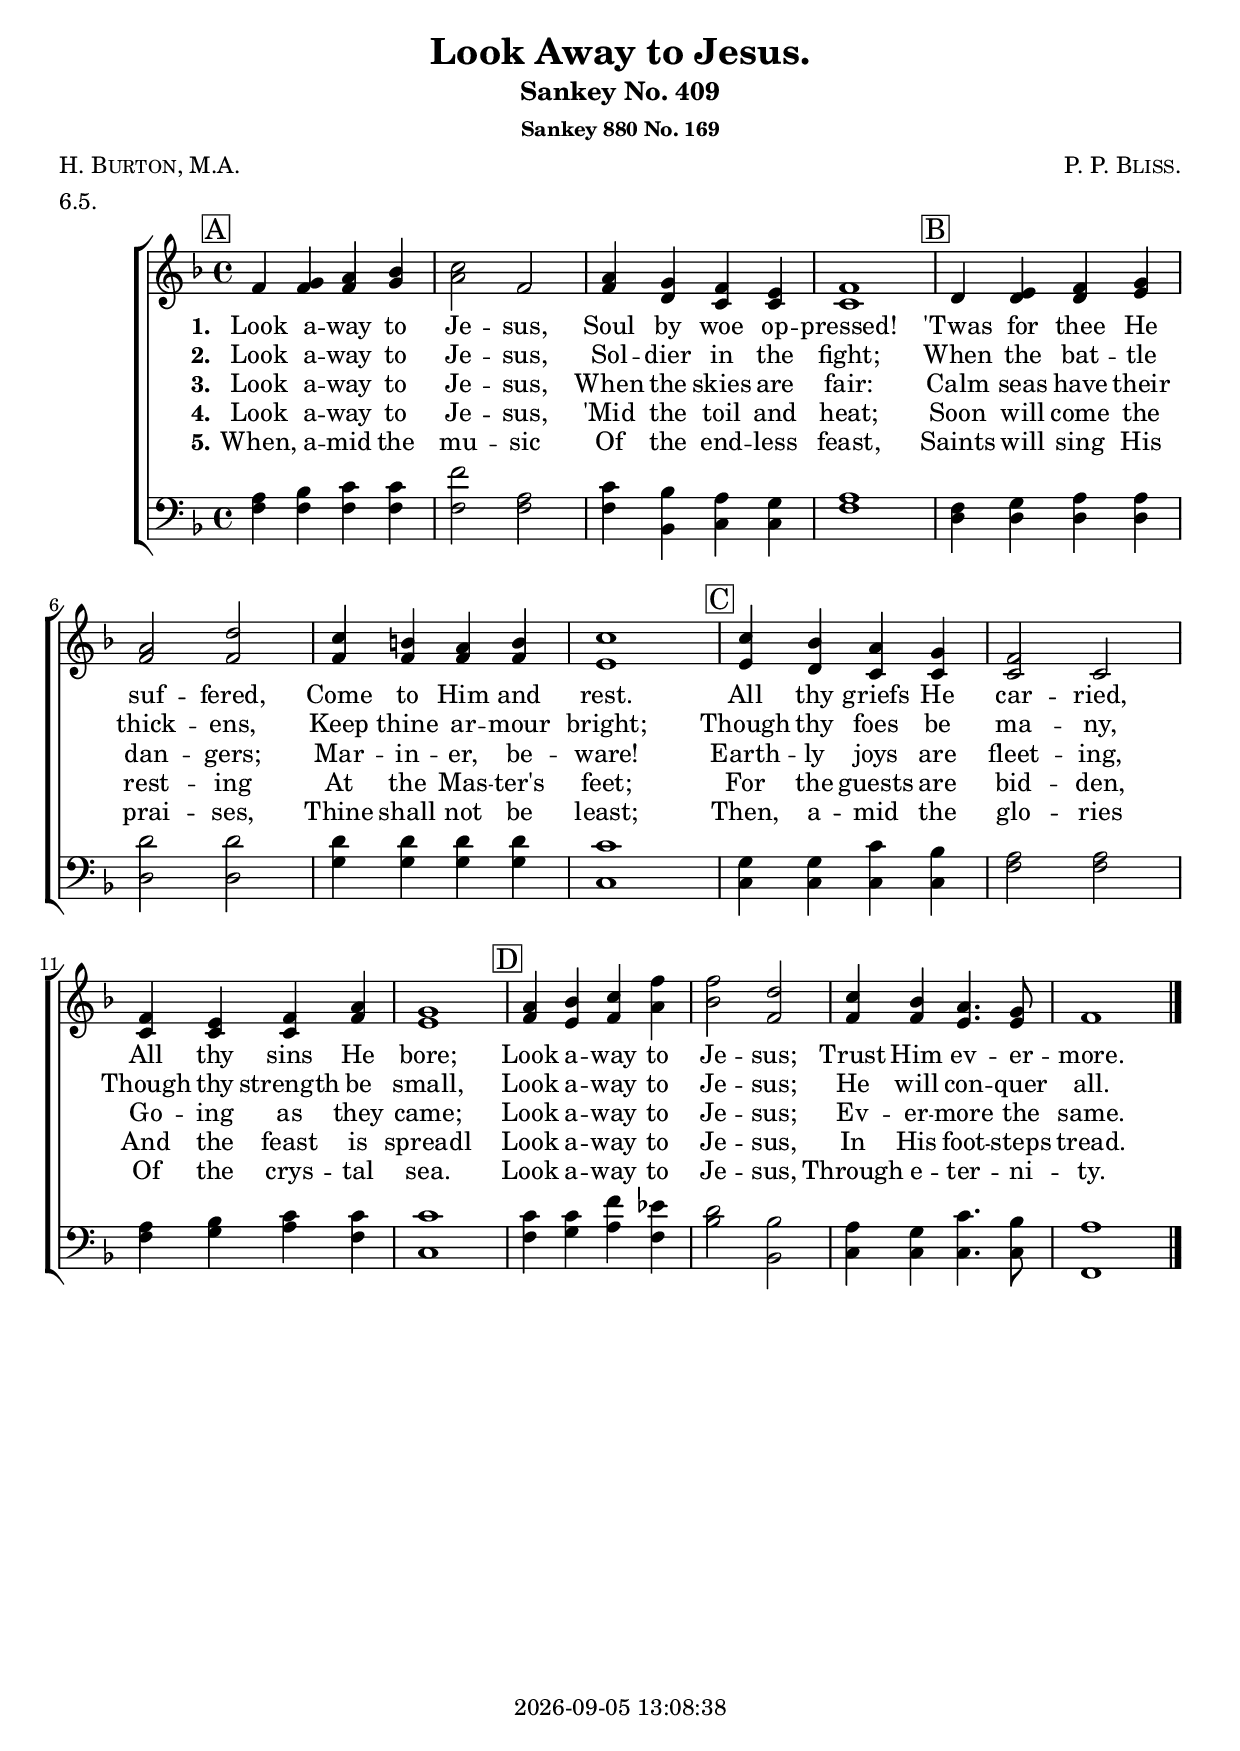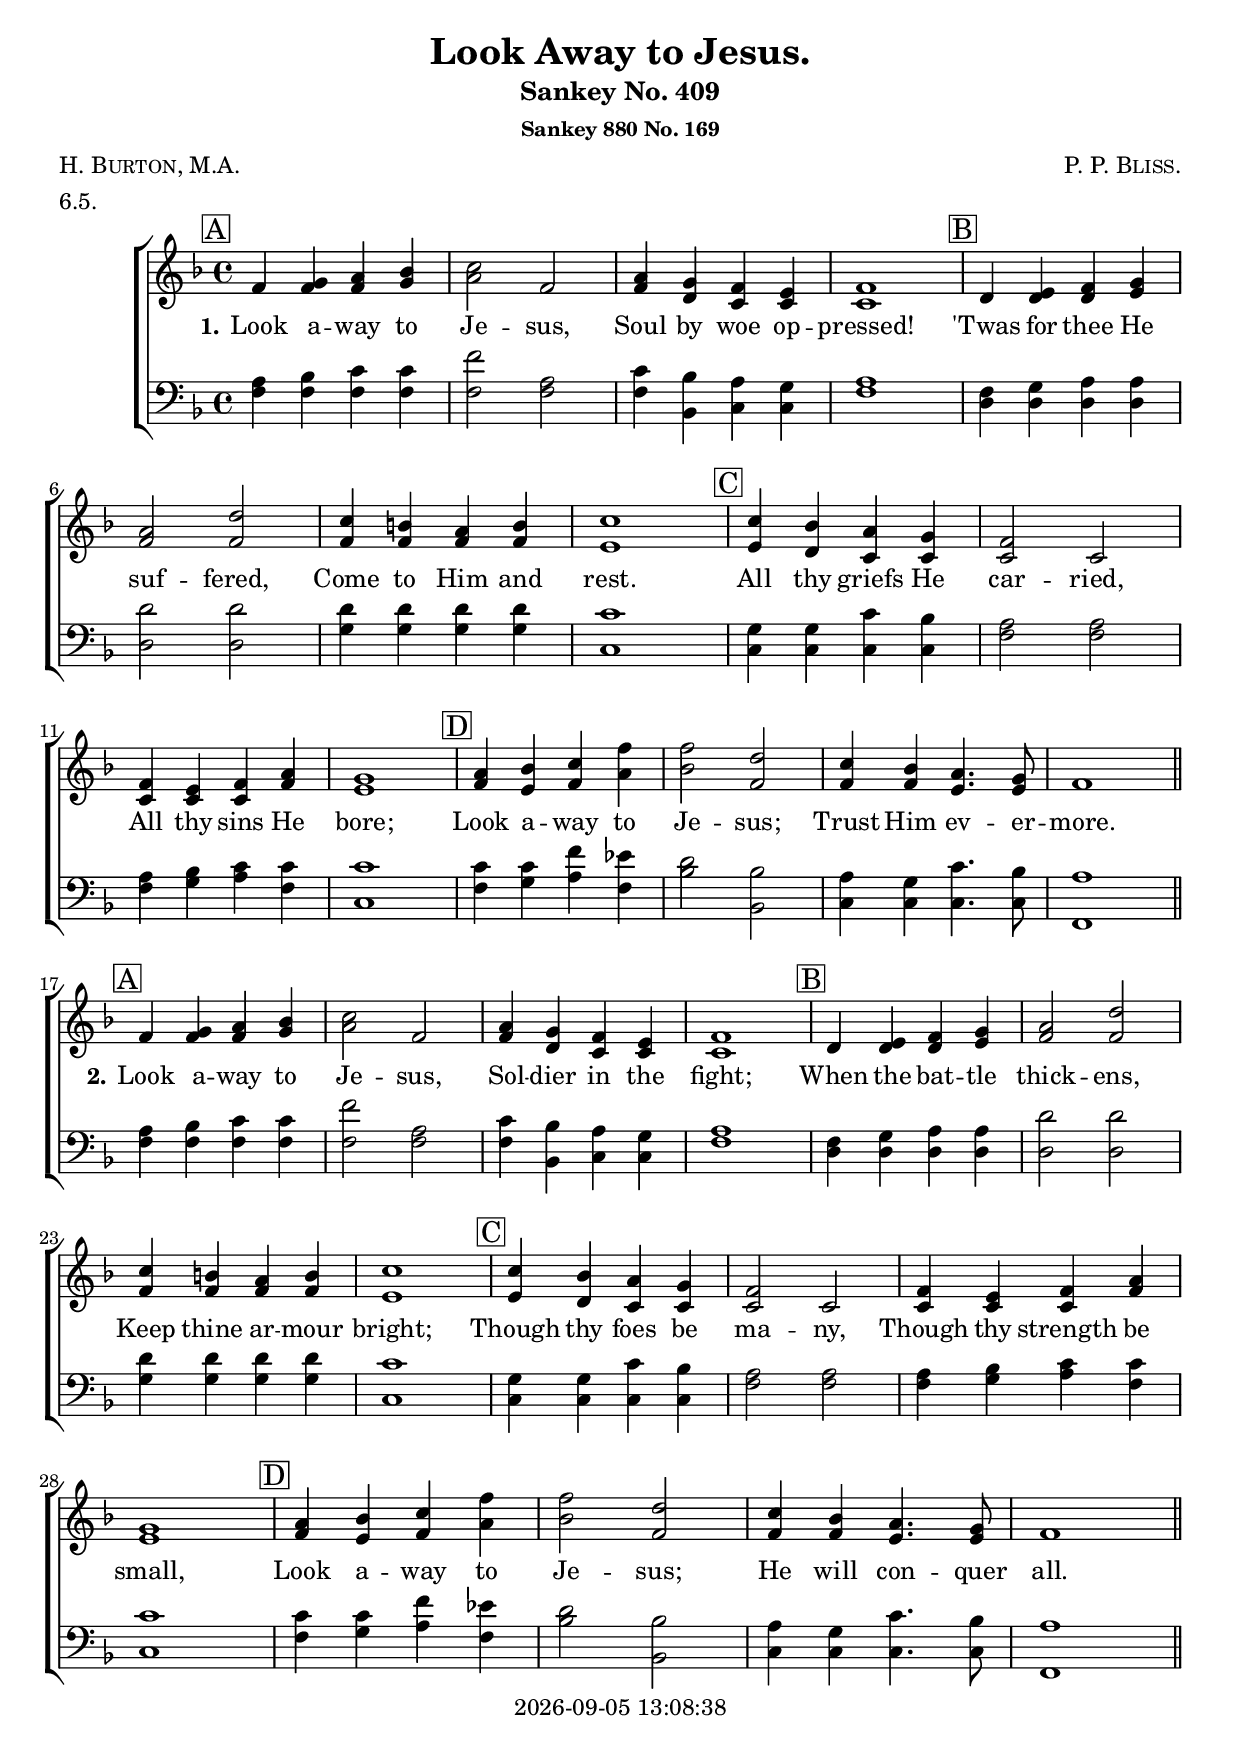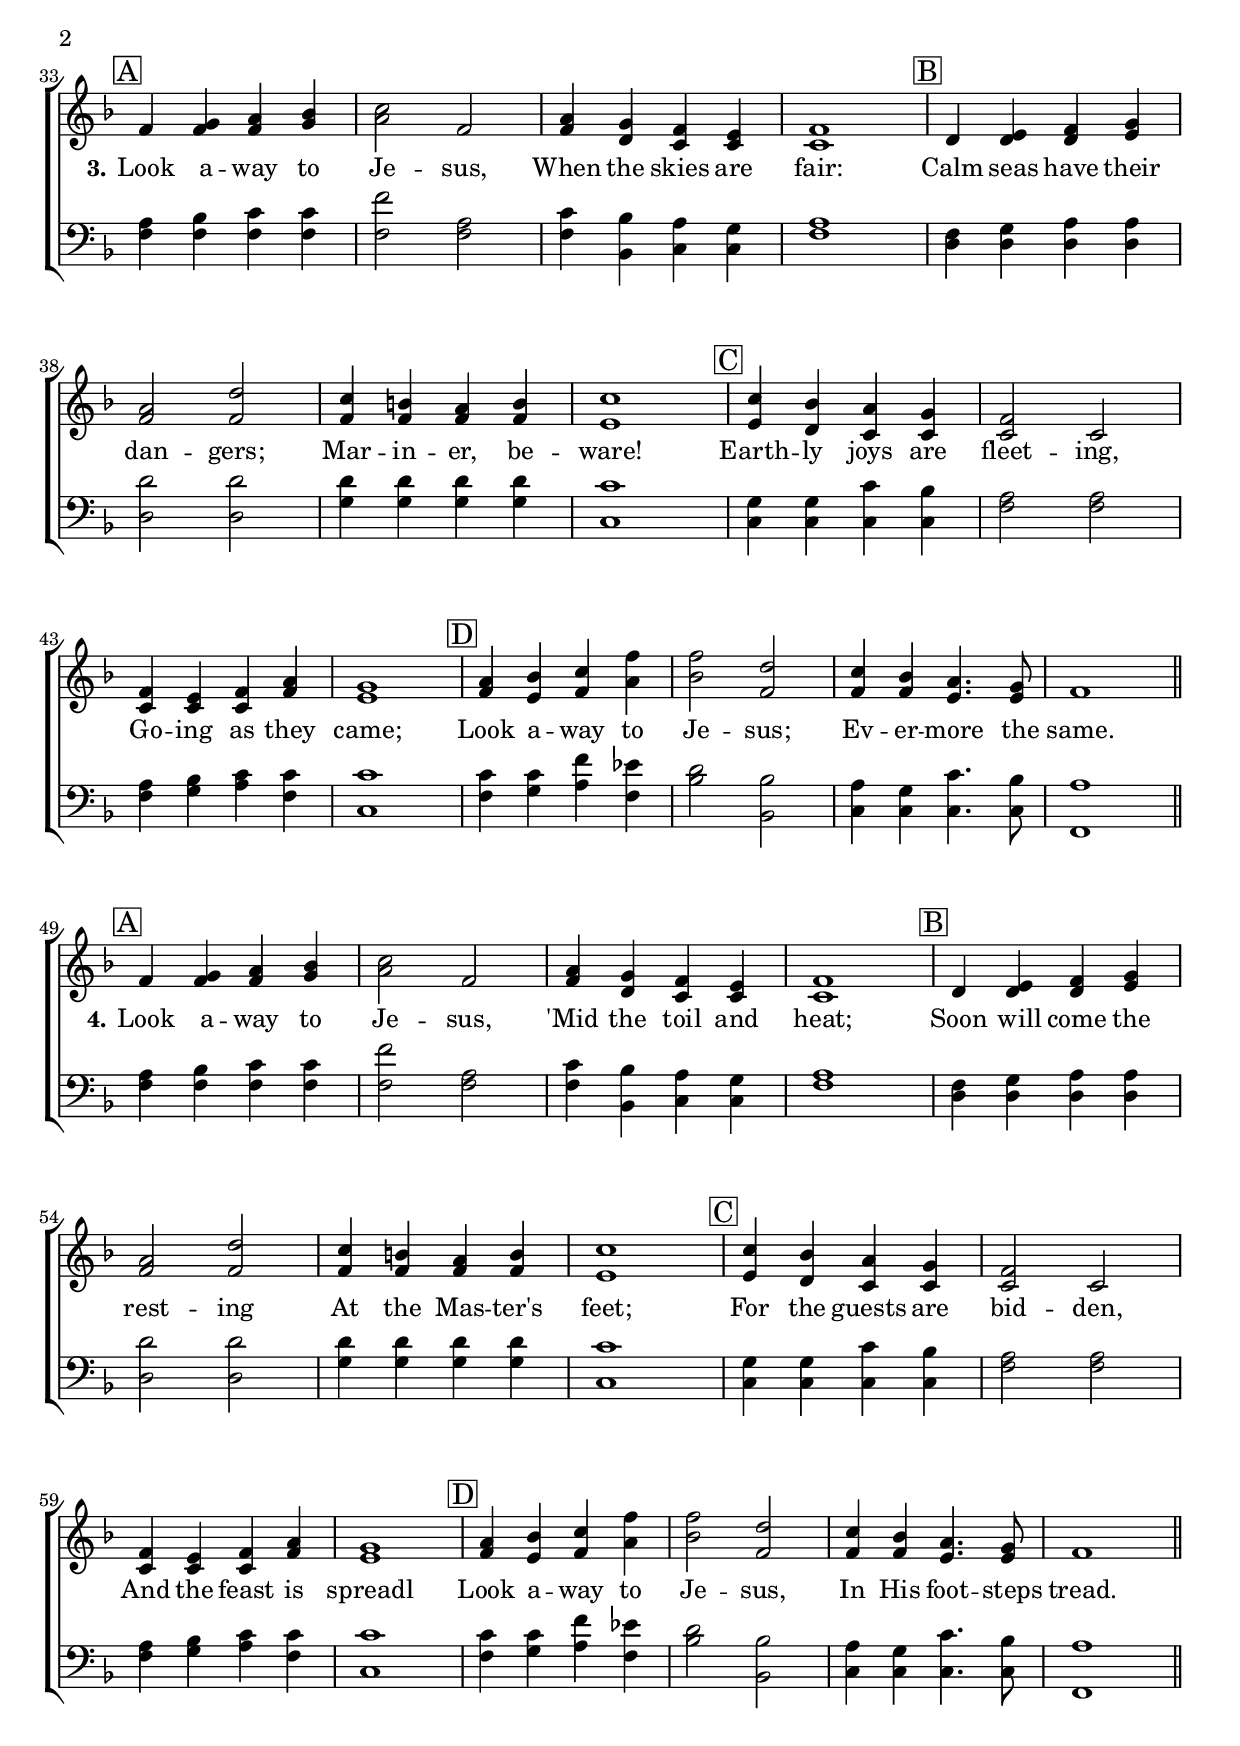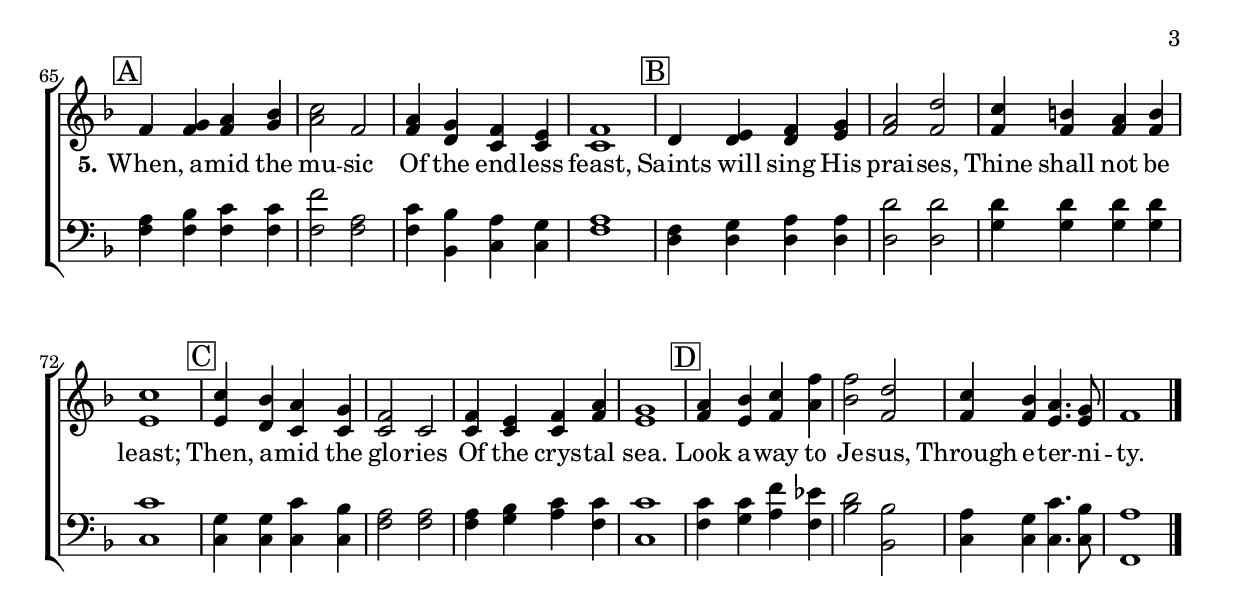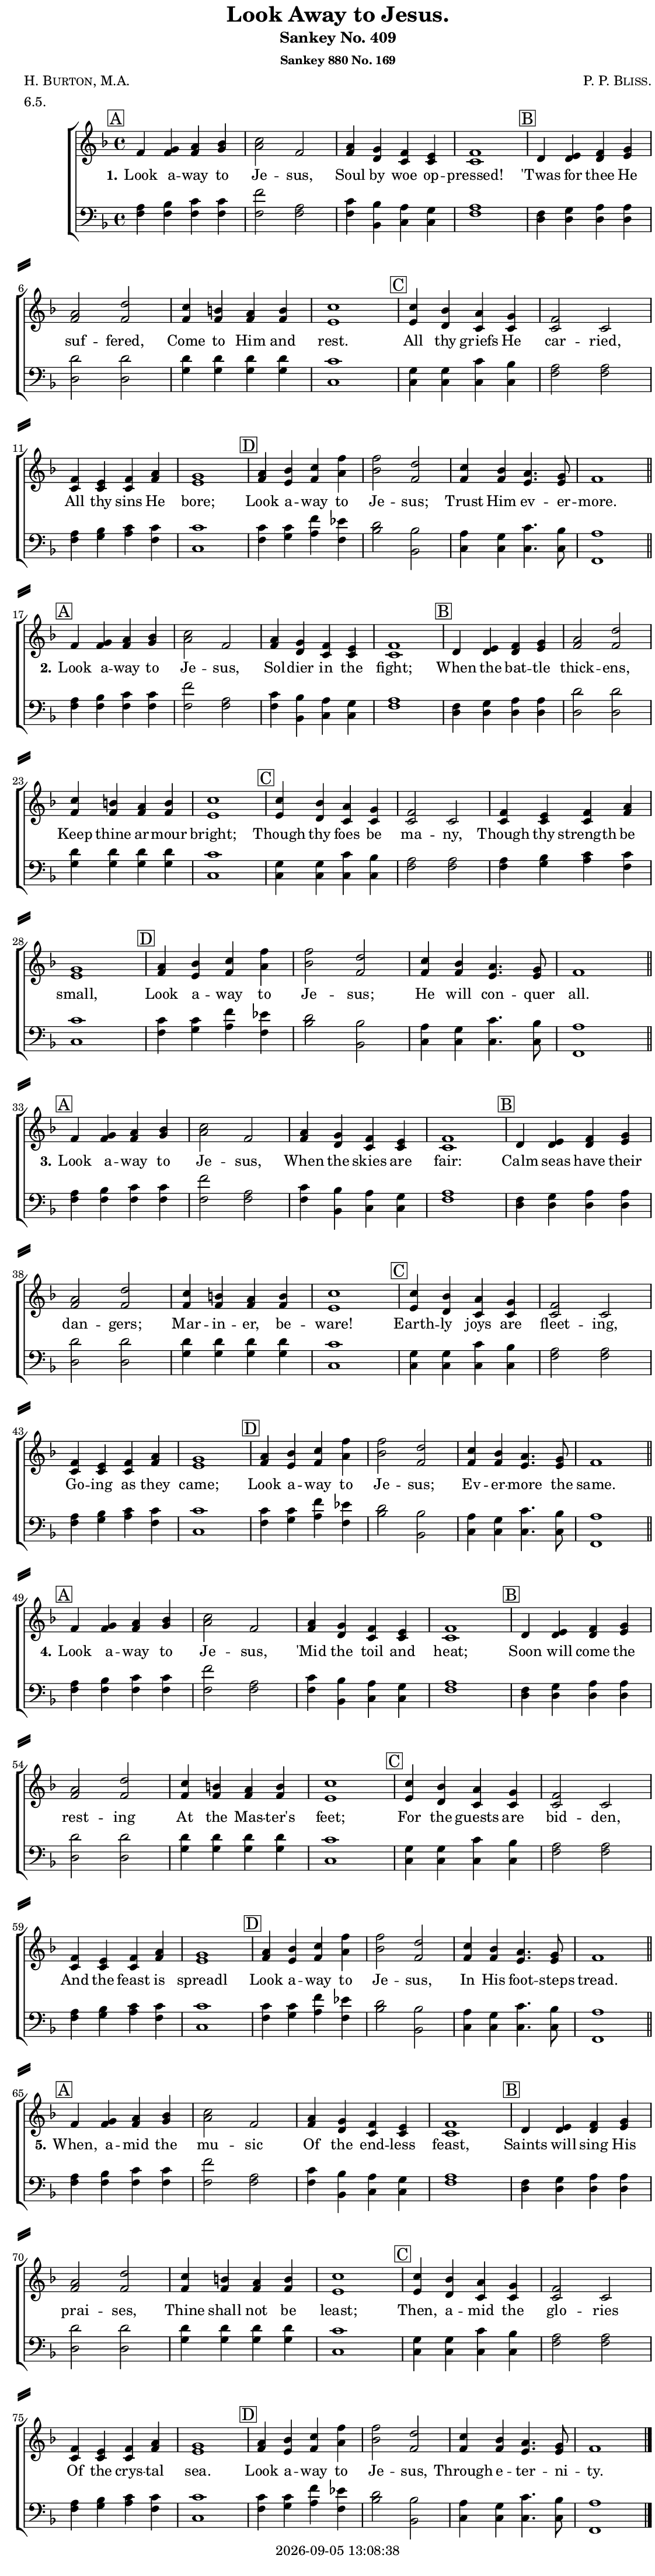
\version "2.22.1"

\include "articulate.ly"

today = #(strftime "%Y-%m-%d %H:%M:%S" (localtime (current-time)))

\header {
% centered at top
%  dedication  = "dedication"
  title       = "Look Away to Jesus."
  subtitle    = "Sankey No. 409"
  subsubtitle = "Sankey 880 No. 169"
%  instrument  = "instrument"
  
% arrangement of following lines:
%
%  poet    composer
%  meter   arranger
%  piece       opus

  composer    = \markup\smallCaps "P. P. Bliss."
%  arranger    = "arranger"
%  opus        = "opus"

  poet        = \markup\smallCaps "H. Burton, M.A."
  meter       = \markup\smallCaps "6.5."
%  piece       = \markup\smallCaps "piece"

% centered at bottom
% tagline     = "tagline" % default lilypond version
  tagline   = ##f
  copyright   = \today
}

% #(set-global-staff-size 16)

global = {
  \key f \major
  \time 4/4
}

RehearsalTrack = {
% \set Score.currentBarNumber = #5
  \mark \markup { \box "A" } s1*4
  \mark \markup { \box "B" } s1*4
  \mark \markup { \box "C" } s1*4
  \mark \markup { \box "D" } s1*4
}

TempoTrack = {
  \set Score.tempoHideNote = ##t
  \tempo 4=120
}

nl = { \bar "||" \break }

soprano = \relative {
  \autoBeamOff
  f'4 g a bes
  c2 f,
  a4 g f e
  f1
  d4 e f g % B
  a2 d
  c4 b a b
  c1
  c4 bes a g % C
  f2 c
  f4 e f a
  g1
  a4 bes c f % D
  f2 d
  c4 bes a4. g8
  f1
}

alto = \relative {
  \autoBeamOff
  f'4 4 4 g
  a2 f
  f4 d c c
  c1
  d4 4 4 e % B
  f2 2
  f4 4 4 4
  e1
  e4 d c c % C
  c2 2
  c4 4 4 f
  e1
  f4 e f a % D
  bes2 f
  f4 4 e4. 8
  f1
}

tenor = \relative {
  \autoBeamOff
  a4 bes c c
  f2 a,
  c4 bes a g
  a1
  f4 g a a % B
  d2 2
  d4 4 4 4
  c1
  g4 4 c bes % C
  a2 2
  a4 bes c c
  c1
  c4 4 f ees % D
  d2 bes
  a4 g c4. bes8
  a1
}

bass = \relative {
  \autoBeamOff
  f4 4 4 4
  f2 2
  f4 bes, c c
  f1
  d4 4 4 4 % B
  d2 2
  g4 4 4 4
  c,1
  c4 4 4 4 % C
  f2 2
  f4 g a f
  c1
  f4 g a f % D
  bes2 bes,
  c4 4 4. 8
  f,1
}

nom  = {   \set ignoreMelismata = ##t }
yesm = { \unset ignoreMelismata       }

chorus = \lyricmode {
}

chorusMen = \lyricmode {
}

verses = 5

wordsOne = \lyricmode {
  \set stanza = "1."
  Look a -- way to Je -- sus,
  Soul by woe op -- pressed!
  'Twas for thee He suf -- fered,
  Come to Him and rest.
  All thy griefs He car -- ried,
  All thy sins He bore;
  Look a -- way to Je -- sus;
  Trust Him ev -- er -- more.
}
  
wordsTwo = \lyricmode {
  \set stanza = "2."
  Look a -- way to Je -- sus,
  Sol -- dier in the fight;
  When the bat -- tle thick -- ens,
  Keep thine ar -- mour bright;
  Though thy foes be ma -- ny,
  Though thy strength be small,
  Look a -- way to Je -- sus;
  He will con -- quer all.
}
  
wordsThree = \lyricmode {
  \set stanza = "3."
  Look a -- way to Je -- sus,
  When the skies are fair:
  Calm seas have their dan -- gers;
  Mar -- in -- er, be -- ware!
  Earth -- ly joys are fleet -- ing,
  Go -- ing as they came;
  Look a -- way to Je -- sus;
  Ev -- er -- more the same.
}
  
wordsFour = \lyricmode {
  \set stanza = "4."
  Look a -- way to Je -- sus,
  'Mid the toil and heat;
  Soon will come the rest -- ing
  At the Mas -- ter's feet;
  For the guests are bid -- den,
  And the feast is spreadl
  Look a -- way to Je -- sus,
  In His foot -- steps tread.
}
  
wordsFive = \lyricmode {
  \set stanza = "5."
  When, a -- mid the mu -- sic
  Of the end -- less feast,
  Saints will sing His prai -- ses,
  Thine shall not be least;
  Then, a -- mid the glo -- ries
  Of the crys -- tal sea.
  Look a -- way to Je -- sus,
  Through e -- ter -- ni -- ty.
}
  
wordsMidi = \lyricmode {
  \set stanza = "1."
  "Look " a "way " "to " Je "sus, "
  "\nSoul " "by " "woe " op "pressed! "
  "\n'Twas " "for " "thee " "He " suf "fered, "
  "\nCome " "to " "Him " "and " "rest. "
  "\nAll " "thy " "griefs " "He " car "ried, "
  "\nAll " "thy " "sins " "He " "bore; "
  "\nLook " a "way " "to " Je "sus; "
  "\nTrust " "Him " ev er "more. "

  \set stanza = "2."
  "\nLook " a "way " "to " Je "sus, "
  "\nSol" "dier " "in " "the " "fight; "
  "\nWhen " "the " bat "tle " thick "ens, "
  "\nKeep " "thine " ar "mour " "bright; "
  "\nThough " "thy " "foes " "be " ma "ny, "
  "\nThough " "thy " "strength " "be " "small, "
  "\nLook " a "way " "to " Je "sus; "
  "\nHe " "will " con "quer " "all. "

  \set stanza = "3."
  "\nLook " a "way " "to " Je "sus, "
  "\nWhen " "the " "skies " "are " "fair: "
  "\nCalm " "seas " "have " "their " dan "gers; "
  "\nMar" in "er, " be "ware! "
  "\nEarth" "ly " "joys " "are " fleet "ing, "
  "\nGo" "ing " "as " "they " "came; "
  "\nLook " a "way " "to " Je "sus; "
  "\nEv" er "more " "the " "same. "

  \set stanza = "4."
  "\nLook " a "way " "to " Je "sus, "
  "\n'Mid " "the " "toil " "and " "heat; "
  "\nSoon " "will " "come " "the " rest "ing "
  "\nAt " "the " Mas "ter's " "feet; "
  "\nFor " "the " "guests " "are " bid "den, "
  "\nAnd " "the " "feast " "is " "spreadl "
  "\nLook " a "way " "to " Je "sus, "
  "\nIn " "His " foot "steps " "tread. "

  \set stanza = "5."
  "\nWhen, " a "mid " "the " mu "sic "
  "\nOf " "the " end "less " "feast, "
  "\nSaints " "will " "sing " "His " prai "ses, "
  "\nThine " "shall " "not " "be " "least; "
  "\nThen, " a "mid " "the " glo "ries "
  "\nOf " "the " crys "tal " "sea. "
  "\nLook " a "way " "to " Je "sus, "
  "\nThrough " e ter ni "ty. "
}

wordsMidiMen = \lyricmode {
}

\book {
  \bookOutputSuffix "midi"
  \score {
%    \articulate
        \new ChoirStaff <<
                                % Soprano staff
          \new Staff = soprano
          <<
            \new Voice { \repeat unfold \verses \TempoTrack     }
            \new Voice { \global \repeat unfold \verses \soprano \bar "|." }
            \addlyrics \wordsMidi
          >>
                                % Alto staff
          \new Staff = alto
          <<
            \new Voice { \global \repeat unfold \verses { \alto \nl } \bar "|." }
          >>
                                % Tenor staff
          \new Staff = tenor
          <<
            \clef "treble_8"
            \new Voice { \global \repeat unfold \verses \tenor }
            \addlyrics \wordsMidiMen
          >>
                                % Bass staff
          \new Staff = bass
          <<
            \clef "bass"
            \new Voice { \global \repeat unfold \verses \bass }
          >>
        >>
    \midi {}
  }
}

\book {
  \bookOutputSuffix "repeat"
  \score {
        \new ChoirStaff <<
                                  % Joint soprano/alto staff
          \new Staff = women \with { printPartCombineTexts = ##f }
          <<
            \new Voice \RehearsalTrack
            \new Voice \TempoTrack
            \new NullVoice = "aligner" \soprano
            \new Voice \partCombine { \global \soprano \bar "|." } { \global \alto }
            \new Lyrics \lyricsto "aligner" { \wordsOne \chorus }
            \new Lyrics \lyricsto "aligner"   \wordsTwo
            \new Lyrics \lyricsto "aligner"   \wordsThree
            \new Lyrics \lyricsto "aligner"   \wordsFour
            \new Lyrics \lyricsto "aligner"   \wordsFive
          >>
                                  % Joint tenor/bass staff
          \new Staff = men \with { printPartCombineTexts = ##f }
          <<
            \clef "bass"
            \new Voice \partCombine { \global \tenor } { \global \bass }
            \new NullVoice = alignerT { \tenor }
          >>
          \new Lyrics \with {alignAboveContext = men} \lyricsto alignerT \chorusMen
        >>
    \layout {
      indent = 1.5\cm
      \pointAndClickOff
      \context {
        \Staff \RemoveAllEmptyStaves
      }
    }
  }
}

\book {
  \bookOutputSuffix "single"
  \score {
        \new ChoirStaff <<
                                  % Joint soprano/alto staff
          \new Staff = women \with { printPartCombineTexts = ##f }
          <<
            \new Voice { \repeat unfold \verses \RehearsalTrack }
            \new Voice { \repeat unfold \verses \TempoTrack }
            \new NullVoice = "aligner" { \repeat unfold \verses \soprano }
            \new Voice \partCombine { \global \repeat unfold \verses \soprano \bar "|." }
                                    { \global \repeat unfold \verses { \alto \nl } \bar "|." }
            \new Lyrics \lyricsto "aligner" { \wordsOne   \chorus
                                              \wordsTwo   \chorus
                                              \wordsThree \chorus
                                              \wordsFour  \chorus
                                              \wordsFive  \chorus
                                            }
          >>
                                  % Joint tenor/bass staff
          \new Staff = men \with { printPartCombineTexts = ##f }
          <<
            \clef "bass"
            \new Voice \partCombine { \global \repeat unfold \verses \tenor }
                                    { \global \repeat unfold \verses \bass }
            \new NullVoice = alignerT { \repeat unfold \verses \tenor }
          >>
          \new Lyrics \with {alignAboveContext = men} \lyricsto alignerT { \repeat unfold \verses \chorusMen }
        >>
    \layout {
      indent = 1.5\cm
      \pointAndClickOff
      \context {
        \Staff \RemoveAllEmptyStaves
      }
    }
  }
}

\book {
  \bookOutputSuffix "singlepage"
  \paper {
    top-margin = 0
    left-margin = 7
    right-margin = 1
    paper-width = 190\mm
    page-breaking = #ly:one-page-breaking
    system-system-spacing.basic-distance = #15
    system-separator-markup = \slashSeparator
  }
  \score {
        \new ChoirStaff <<
                                  % Joint soprano/alto staff
          \new Staff = women \with { printPartCombineTexts = ##f }
          <<
            \new Voice { \repeat unfold \verses \RehearsalTrack }
            \new Voice { \repeat unfold \verses \TempoTrack }
            \new NullVoice = "aligner" { \repeat unfold \verses \soprano }
            \new Voice \partCombine { \global \repeat unfold \verses \soprano \bar "|." }
                                    { \global \repeat unfold \verses { \alto \nl } \bar "|." }
            \new Lyrics \lyricsto "aligner" { \wordsOne   \chorus
                                              \wordsTwo   \chorus
                                              \wordsThree \chorus
                                              \wordsFour  \chorus
                                              \wordsFive  \chorus
                                            }
          >>
                                  % Joint tenor/bass staff
          \new Staff = men \with { printPartCombineTexts = ##f }
          <<
            \clef "bass"
            \new Voice \partCombine { \global \repeat unfold \verses \tenor }
                                    { \global \repeat unfold \verses \bass }
            \new NullVoice = alignerT { \repeat unfold \verses \tenor }
          >>
          \new Lyrics \with {alignAboveContext = men} \lyricsto alignerT { \repeat unfold \verses \chorusMen }
        >>
    \layout {
      indent = 1.5\cm
      \pointAndClickOff
      \context {
        \Staff \RemoveAllEmptyStaves
      }
    }
  }
}
